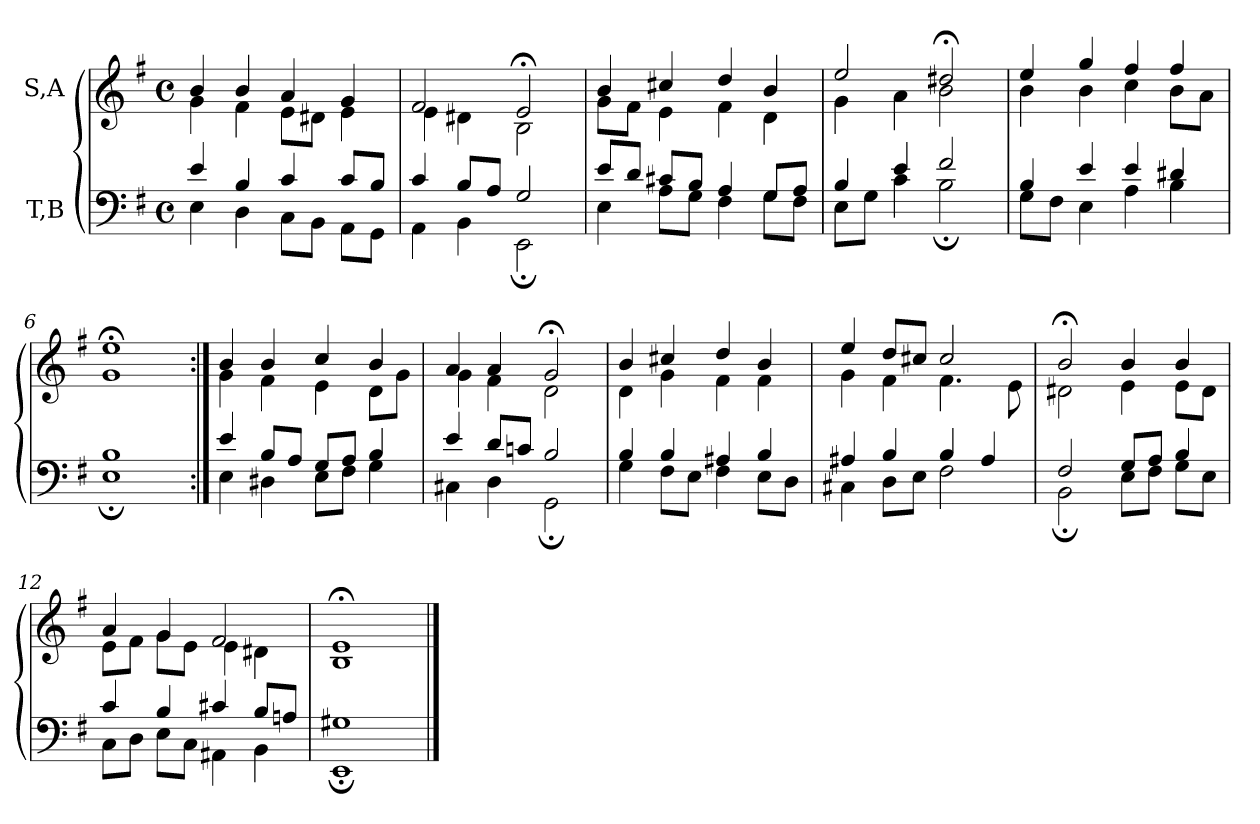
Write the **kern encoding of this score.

**kern	**kern
*part2	*part1
*staff2	*staff1
*I"T,B	*I"S,A
*clefF4	*clefG2
*k[f#]	*k[f#]
*M4/4	*M4/4
*met(c)	*met(c)
=1	=1
*^	*^
4e	4E	4b	4g
4B	4D	4b	4f#
4c	8CL	4a	8eL
.	8BBJ	.	8d#XJ
8cL	8AAL	4g	4e
8BJ	8GGJ	.	.
=2	=2	=2	=2
4c	4AA	2f#	4e
8BL	4BB	.	4d#X
8AJ	.	.	.
2G	2EE;	2e;<	2B
=3	=3	=3	=3
8eL	4E	4b	8gL
8dJ	.	.	8f#J
8c#XL	8AL	4cc#X	4e
8BJ	8GJ	.	.
4A	4F#	4dd	4f#
8GL	8GL	4b	4d
8AJ	8F#J	.	.
=4	=4	=4	=4
4B	8EL	2ee	4g
.	8GJ	.	.
4e	4c	.	4a
2f#	2B;	2dd#X;<	2b
=5	=5	=5	=5
4B	8GL	4ee	4b
.	8F#J	.	.
4e	4E	4gg	4b
4e	4A	4ff#	4cc
4d#X	4B	4ff#	8bL
.	.	.	8aJ
=6	=6	=6	=6
1B	1E;	1ee;<	1g
=7:|!	=7:|!	=7:|!	=7:|!
4e	4E	4b	4g
8BL	4D#X	4b	4f#
8AJ	.	.	.
8GL	8EL	4cc	4e
8AJ	8F#J	.	.
4B	4G	4b	8dL
.	.	.	8gJ
=8	=8	=8	=8
4e	4C#X	4a	4g
8dL	4D	4a	4f#
8cnJ	.	.	.
2B	2GG;	2g;<	2d
=9	=9	=9	=9
4B	4G	4b	4d
4B	8F#L	4cc#X	4g
.	8EJ	.	.
4A#X	4F#	4dd	4f#
4B	8EL	4b	4f#
.	8DJ	.	.
=10	=10	=10	=10
4A#X	4C#X	4ee	4g
4B	8DL	8ddL	4f#
.	8EJ	8cc#XJ	.
4B	2F#	2cc#	4.f#
4A#	.	.	.
.	.	.	8e
=11	=11	=11	=11
2F#	2BB;	2b;<	2d#X
8GL	8EL	4b	4e
8AJ	8F#J	.	.
4B	8GL	4b	8eL
.	8EJ	.	8d#J
=12	=12	=12	=12
4c	8CL	4a	8eL
.	8DJ	.	8f#J
4B	8EL	4g	8gL
.	8CJ	.	8eJ
4c#X	4AA#X	2f#	4e
8BL	4BB	.	4d#X
8AnJ	.	.	.
=13	=13	=13	=13
1G#X	1EE;	1e;<	1B
*v	*v	*	*
*	*v	*v
==	==
*-	*-
